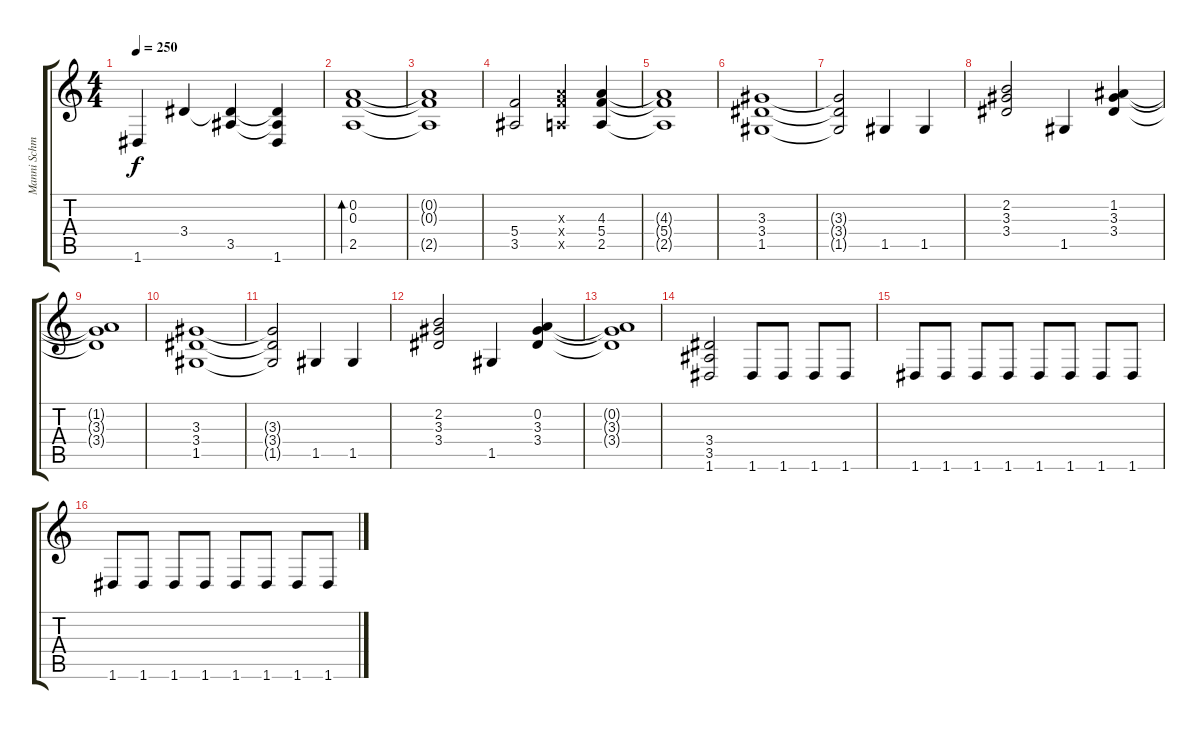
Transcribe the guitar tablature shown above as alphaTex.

\track ("Manni Schmidt (Rítmica)" "Manni Schm") {instrument distortionguitar}
\staff {score tabs}
\tuning (D4 A3 F3 C3 G2 D2) {hide}
\ts (4 4)
\tempo 250
\clef g2
\ks c
1.6.4{dy f} 3.4.4 (3.4{t} 3.5).4 (3.4{t} 3.5{t} 1.6).4 |
(0.2 0.3 2.5).1{bd 480} |
(0.2{t} 0.3{t} 2.5{t}).1 |
(5.4 3.5).2 (4.3{x} 5.4{x} 2.5{x}).4 (4.3 5.4 2.5).4 |
(4.3{t} 5.4{t} 2.5{t}).1 |
(3.3 3.4 1.5).1 |
(3.3{t} 3.4{t} 1.5{t}).2 1.5.4 1.5.4 |
(2.2 3.3 3.4).2 1.5.4 (1.2 3.3 3.4).4 |
(1.2{t} 3.3{t} 3.4{t}).1 |
(3.3 3.4 1.5).1 |
(3.3{t} 3.4{t} 1.5{t}).2 1.5.4 1.5.4 |
(2.2 3.3 3.4).2 1.5.4 (0.2 3.3 3.4).4 |
(0.2{t} 3.3{t} 3.4{t}).1 |
(3.4 3.5 1.6).2 1.6.8 1.6.8 1.6.8 1.6.8 |
1.6.8 1.6.8 1.6.8 1.6.8 1.6.8 1.6.8 1.6.8 1.6.8 |
1.6.8 1.6.8 1.6.8 1.6.8 1.6.8 1.6.8 1.6.8 1.6.8
